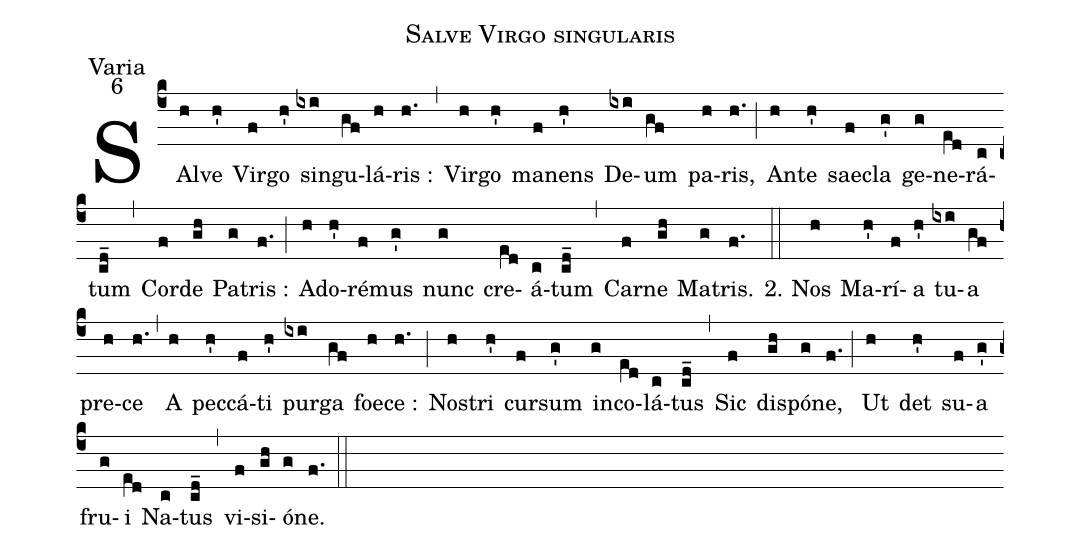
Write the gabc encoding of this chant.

name:Salve Virgo singularis;
office-part:Varia;
mode:6;
%%
(c4) SAl(h)ve(h') Vir(f)go(h') sin(ixi)gu(gf)lá(h)ris :(h.) (,) Vir(h)go(h') ma(f)nens(h') De(ixi)um(gf) pa(h)ris,(h.) (;) An(h)te(h') sae(f)cla(g') ge(g)ne(e[ll:1]d)rá(c)tum(cd_) (,) Cor(f)de(gh) Pa(g)tris :(f.) (;) Ad(h)o(h')ré(f)mus(g') nunc(g) cre(e[ll:1]d)á(c)tum(cd_) (,) Car(f)ne(gh) Ma(g)tris.(f.) (::)
2. Nos(h) Ma(h')rí(f)a(h') tu(ixi)a(gf) pre(h)ce(h.) (,) A(h) pec(h')cá(f)ti(h') pur(ixi)ga(gf) foe(h)ce :(h.) (;) No(h)stri(h') cur(f)sum(g') in(g)co(e[ll:1]d)lá(c)tus(cd_) (,) Sic(f) dis(gh)pó(g)ne,(f.) (;) Ut(h) det(h') su(f)a(g') fru(g)i(e[ll:1]d) Na(c)tus(cd_) (,) vi(f)si(gh)ó(g)ne.(f.) (::)
